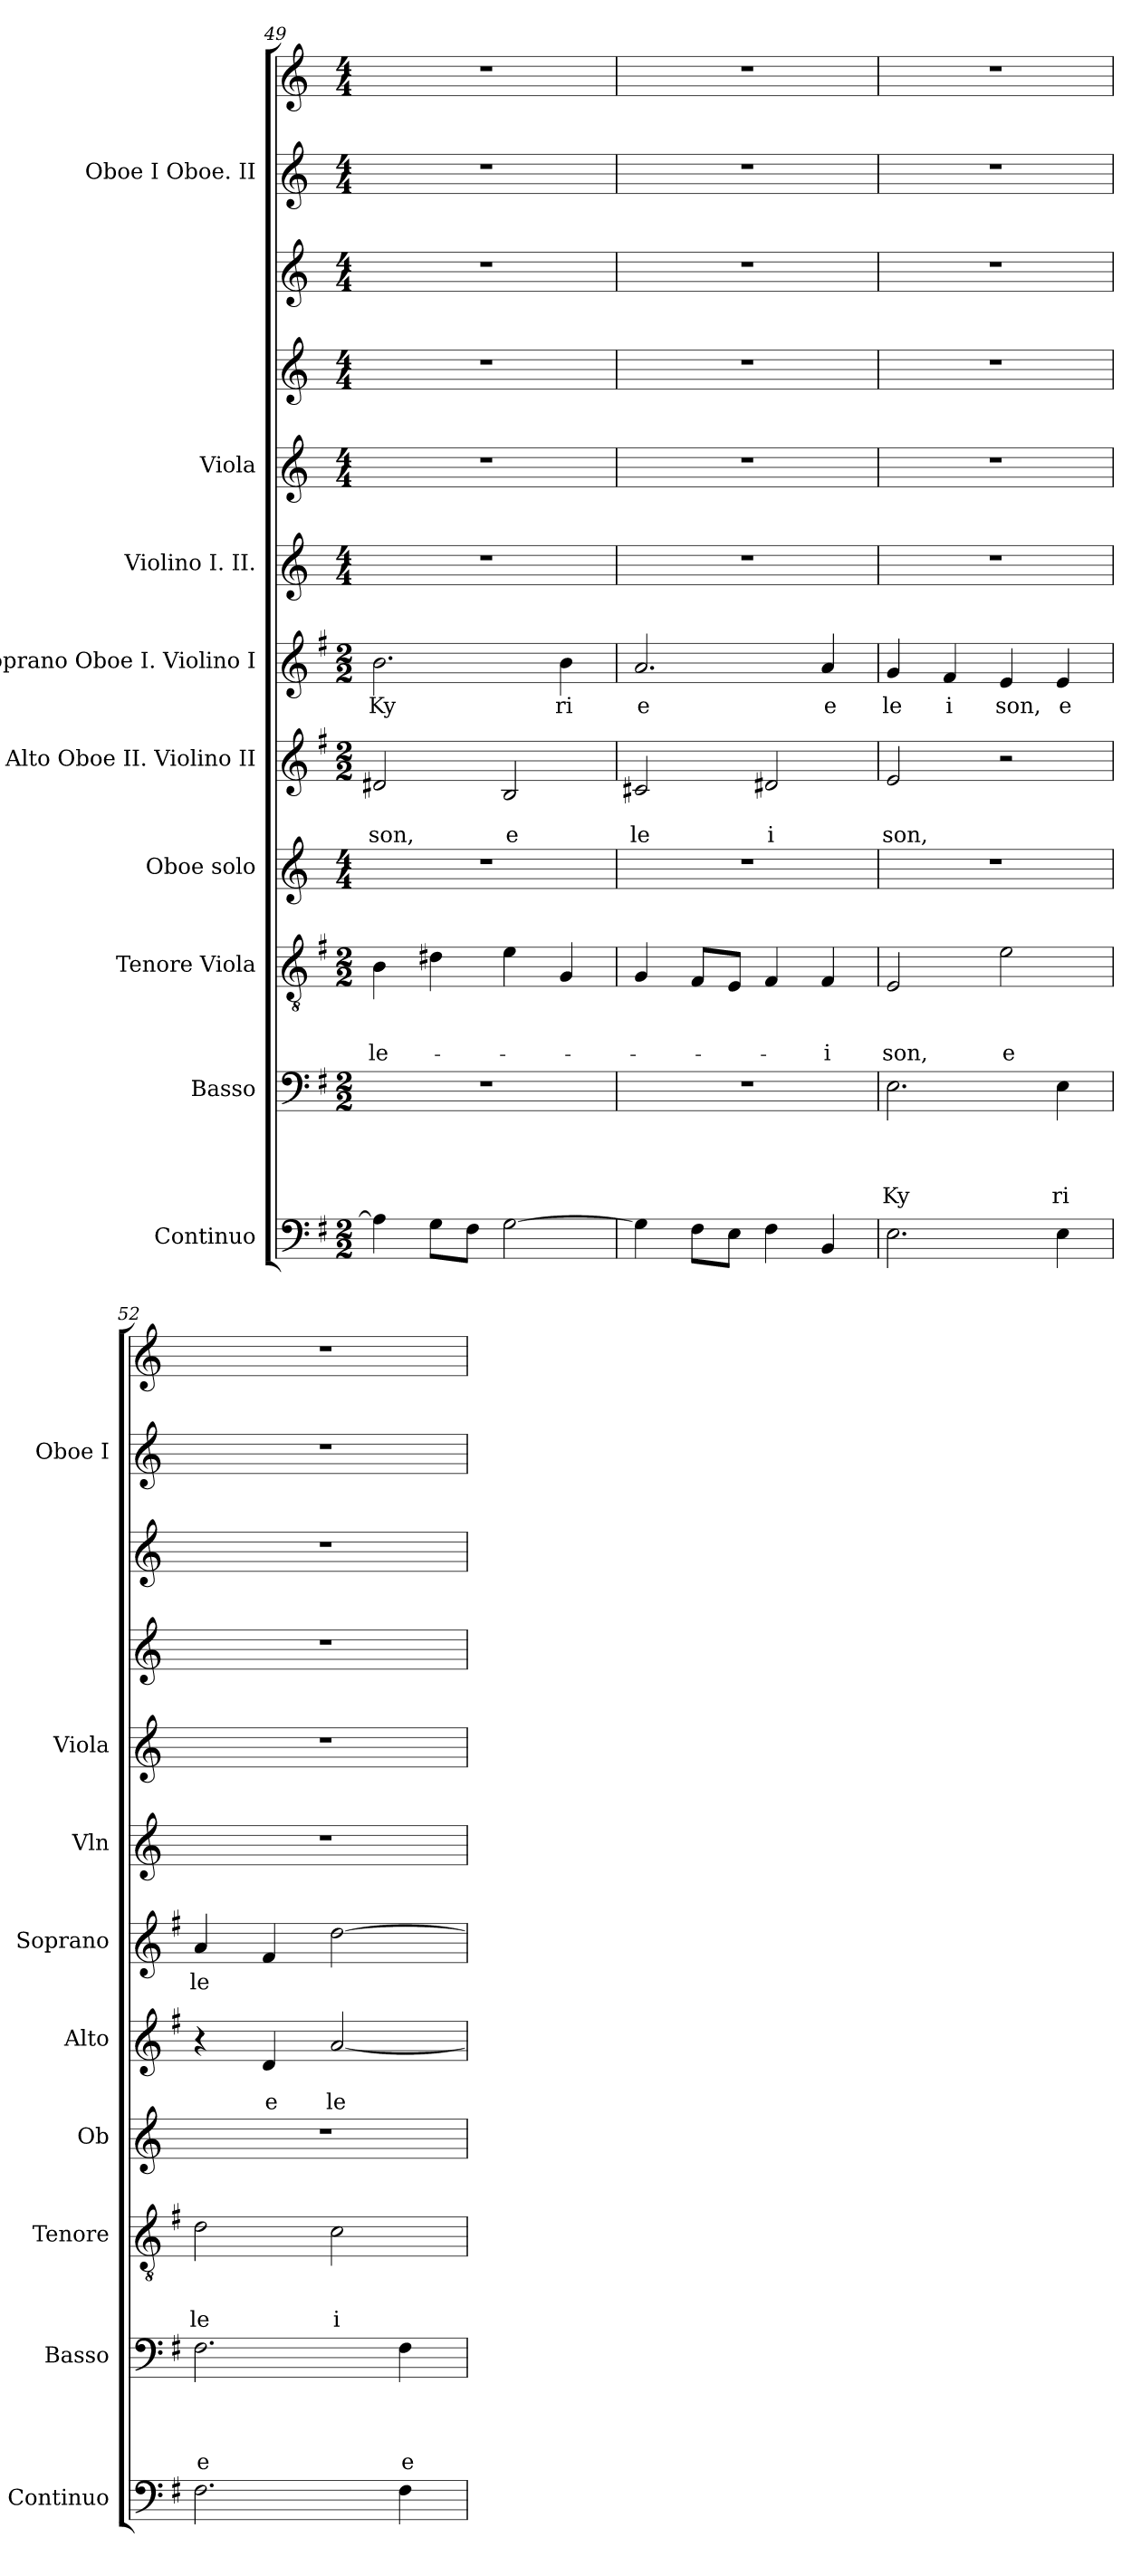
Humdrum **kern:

**kern	**kern	**text	**text	**text	**text	**kern	**text	**text	**text	**kern	**kern	**text	**text	**kern	**text	**kern	**kern	**kern	**kern	**kern	**kern
*part11	*part10	*part10	*part10	*part10	*part10	*part9	*part9	*part9	*part9	*part8	*part7	*part7	*part7	*part6	*part6	*part5	*part4	*part3	*part2	*part1	*part1
*staff12	*staff11	*staff11	*staff11	*staff11	*staff11	*staff10	*staff10	*staff10	*staff10	*staff9	*staff8	*staff8	*staff8	*staff7	*staff7	*staff6	*staff5	*staff4	*staff3	*staff2	*staff1
*I"Continuo	*I"Basso	*	*	*	*	*I"Tenore Viola	*	*	*	*I"Oboe solo	*I"Alto Oboe II. Violino II	*	*	*I"Soprano Oboe I. Violino I	*	*I"Violino I. II.	*I"Viola	*	*	*I"Oboe I Oboe. II	*
*I'Continuo	*I'Basso	*	*	*	*	*I'Tenore	*	*	*	*I'Ob	*I'Alto	*	*	*I'Soprano	*	*I'Vln	*I'Viola	*	*	*I'Oboe I	*
*clefF4	*clefF4	*	*	*	*	*clefGv2	*	*	*	*clefG2	*clefG2	*	*	*clefG2	*	*clefG2	*clefG2	*clefG2	*clefG2	*clefG2	*clefG2
*k[f#]	*k[f#]	*	*	*	*	*k[f#]	*	*	*	*k[]	*k[f#]	*	*	*k[f#]	*	*k[]	*k[]	*k[]	*k[]	*k[]	*k[]
*G:	*G:	*	*	*	*	*G:	*	*	*	*C:	*G:	*	*	*G:	*	*C:	*C:	*C:	*C:	*C:	*C:
*M2/2	*M2/2	*	*	*	*	*M2/2	*	*	*	*M4/4	*M2/2	*	*	*M2/2	*	*M4/4	*M4/4	*M4/4	*M4/4	*M4/4	*M4/4
=49	=49	=49	=49	=49	=49	=49	=49	=49	=49	=49	=49	=49	=49	=49	=49	=49	=49	=49	=49	=49	=49
!	!	!	!	!	!	!	!	!	!LO:LY:b	!	!	!	!LO:LY:b	!	!LO:LY:b	!	!	!	!	!	!
4A\]	1r	.	.	.	.	4B\	.	.	-le-	1r	2d#X/	.	son,	2.b\	Ky	1r	1r	1r	1r	1r	1r
8G\L	.	.	.	.	.	4d#X\	.	.	.	.	.	.	.	.	.	.	.	.	.	.	.
8F#\J	.	.	.	.	.	.	.	.	.	.	.	.	.	.	.	.	.	.	.	.	.
!	!	!	!	!	!	!	!	!	!	!	!	!	!LO:LY:b	!	!	!	!	!	!	!	!
[<2G\	.	.	.	.	.	4e\	.	.	.	.	2B/	.	e	.	.	.	.	.	.	.	.
!	!	!	!	!	!	!	!	!	!	!	!	!	!	!	!LO:LY:b	!	!	!	!	!	!
.	.	.	.	.	.	4G/	.	.	.	.	.	.	.	4b\	ri	.	.	.	.	.	.
!!LO:LB:g=z
=50	=50	=50	=50	=50	=50	=50	=50	=50	=50	=50	=50	=50	=50	=50	=50	=50	=50	=50	=50	=50	=50
!	!	!	!	!	!	!	!	!	!	!	!	!	!LO:LY:b	!	!LO:LY:b	!	!	!	!	!	!
4G\]	1r	.	.	.	.	4G/	.	.	.	1r	2c#X/	.	le	2.a/	e	1r	1r	1r	1r	1r	1r
8F#\L	.	.	.	.	.	8F#/L	.	.	.	.	.	.	.	.	.	.	.	.	.	.	.
8E\J	.	.	.	.	.	8E/J	.	.	.	.	.	.	.	.	.	.	.	.	.	.	.
!	!	!	!	!	!	!	!	!	!	!	!	!	!LO:LY:b	!	!	!	!	!	!	!	!
4F#\	.	.	.	.	.	4F#/	.	.	.	.	2d#X/	.	i	.	.	.	.	.	.	.	.
!	!	!	!	!	!	!	!	!	!LO:LY:b	!	!	!	!	!	!LO:LY:b	!	!	!	!	!	!
4BB/	.	.	.	.	.	4F#/	.	.	-i	.	.	.	.	4a/	e	.	.	.	.	.	.
=51	=51	=51	=51	=51	=51	=51	=51	=51	=51	=51	=51	=51	=51	=51	=51	=51	=51	=51	=51	=51	=51
!	!	!	!	!	!LO:LY:b	!	!	!	!LO:LY:b	!	!	!	!LO:LY:b	!	!LO:LY:b	!	!	!	!	!	!
2.E\	2.E\	.	.	.	Ky	2E/	.	.	son,	1r	2e/	.	son,	4g/	le	1r	1r	1r	1r	1r	1r
!	!	!	!	!	!	!	!	!	!	!	!	!	!	!	!LO:LY:b	!	!	!	!	!	!
.	.	.	.	.	.	.	.	.	.	.	.	.	.	4f#/	i	.	.	.	.	.	.
!	!	!	!	!	!	!	!	!	!LO:LY:b	!	!	!	!	!	!LO:LY:b	!	!	!	!	!	!
.	.	.	.	.	.	2e\	.	.	e	.	2r	.	.	4e/	son,	.	.	.	.	.	.
!	!	!	!	!	!LO:LY:b	!	!	!	!	!	!	!	!	!	!LO:LY:b	!	!	!	!	!	!
4E\	4E\	.	.	.	ri	.	.	.	.	.	.	.	.	4e/	e	.	.	.	.	.	.
=52	=52	=52	=52	=52	=52	=52	=52	=52	=52	=52	=52	=52	=52	=52	=52	=52	=52	=52	=52	=52	=52
!	!	!	!	!	!LO:LY:b	!	!	!	!LO:LY:b	!	!	!	!	!	!LO:LY:b	!	!	!	!	!	!
2.F#\	2.F#\	.	.	.	e	2d\	.	.	le	1r	4r	.	.	4a/	le	1r	1r	1r	1r	1r	1r
!	!	!	!	!	!	!	!	!	!	!	!	!	!LO:LY:b	!	!	!	!	!	!	!	!
.	.	.	.	.	.	.	.	.	.	.	4d/	.	e	4f#/	.	.	.	.	.	.	.
!	!	!	!	!	!	!	!	!	!LO:LY:b	!	!	!	!LO:LY:b	!	!	!	!	!	!	!	!
.	.	.	.	.	.	2c\	.	.	i	.	[<2a/	.	le	[>2dd\	.	.	.	.	.	.	.
!	!	!	!	!	!LO:LY:b	!	!	!	!	!	!	!	!	!	!	!	!	!	!	!	!
4F#\	4F#\	.	.	.	e	.	.	.	.	.	.	.	.	.	.	.	.	.	.	.	.
=	=	=	=	=	=	=	=	=	=	=	=	=	=	=	=	=	=	=	=	=	=
*-	*-	*-	*-	*-	*-	*-	*-	*-	*-	*-	*-	*-	*-	*-	*-	*-	*-	*-	*-	*-	*-
